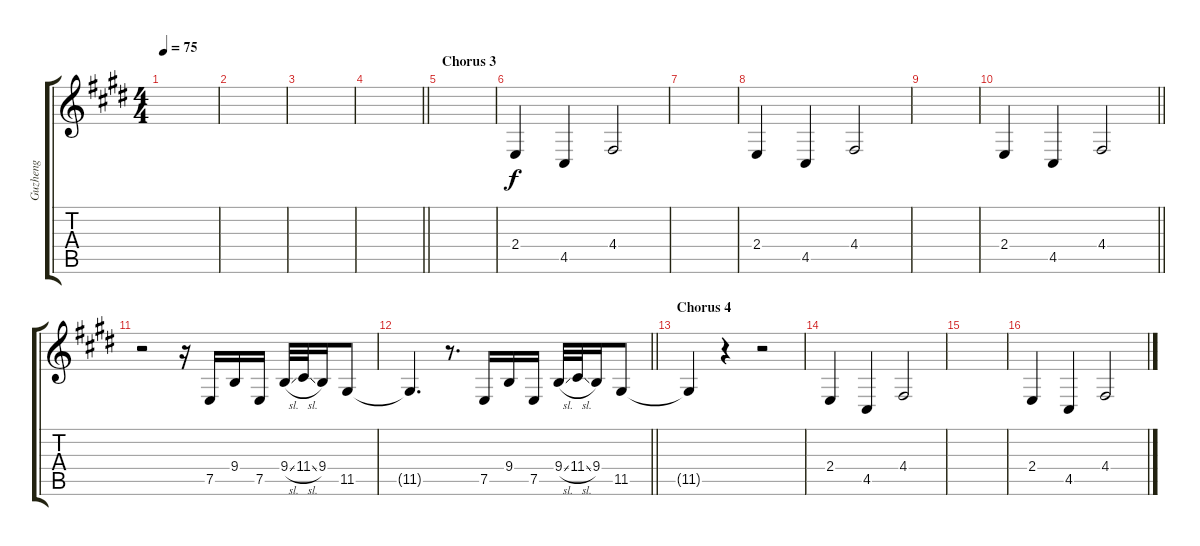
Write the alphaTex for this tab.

\track ("Guzheng" "Guzheng") {instrument koto}
\staff {score tabs}
\tuning (E4 B3 G3 D3 A2 E2) {hide}
\ts (4 4)
\tempo 75
\clef g2
\ks e
|
|
|
\barLineRight lightlight
|
\section ("" "Chorus 3")
|
2.4.4 4.5.4 4.4.2 |
|
2.4.4 4.5.4 4.4.2 |
|
\barLineRight lightlight
2.4.4 4.5.4 4.4.2 |
r.2 r.16 7.5.16 9.4.16 7.5.16 9.4{sl}.32 11.4{sl}.32 9.4.16 11.5.8 |
\barLineRight lightlight
11.5{t}.4{d} r.8{d} 7.5.16 9.4.16 7.5.16 9.4{sl}.32 11.4{sl}.32 9.4.16 11.5.8 |
\section ("" "Chorus 4")
11.5{t}.4 r.4 r.2 |
2.4.4 4.5.4 4.4.2 |
|
2.4.4 4.5.4 4.4.2
